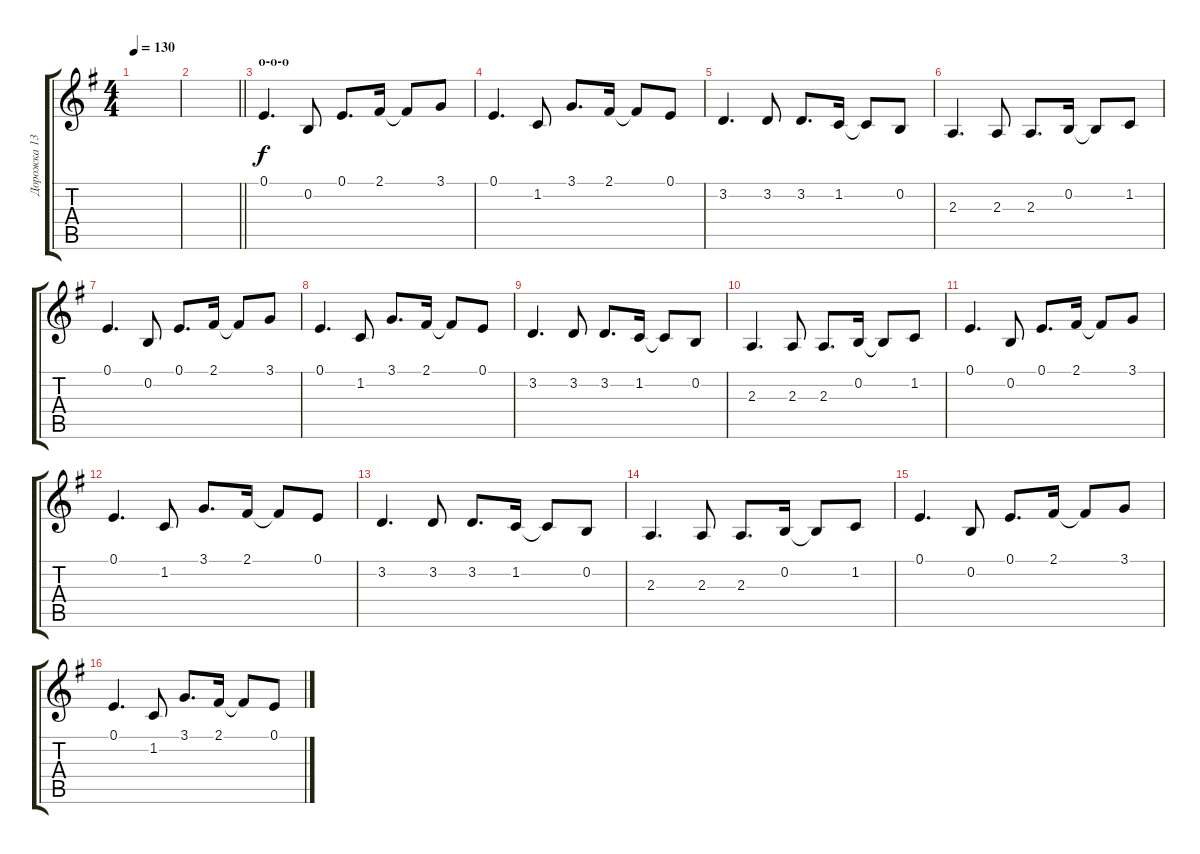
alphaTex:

\track ("Дорожка 13" "Дорожка 13") {instrument stringensemble1}
\staff {score tabs}
\tuning (E4 B3 G3 D3 A2 E2) {hide}
\ts (4 4)
\tempo 130
\clef g2
\ks eminor
|
\barLineRight lightlight
|
\section ("" "o-o-o")
0.1.4{d} 0.2.8 0.1.8{d} 2.1.16 2.1{t}.8 3.1.8 |
0.1.4{d} 1.2.8 3.1.8{d} 2.1.16 2.1{t}.8 0.1.8 |
3.2.4{d} 3.2.8 3.2.8{d} 1.2.16 1.2{t}.8 0.2.8 |
2.3.4{d} 2.3.8 2.3.8{d} 0.2.16 0.2{t}.8 1.2.8 |
0.1.4{d} 0.2.8 0.1.8{d} 2.1.16 2.1{t}.8 3.1.8 |
0.1.4{d} 1.2.8 3.1.8{d} 2.1.16 2.1{t}.8 0.1.8 |
3.2.4{d} 3.2.8 3.2.8{d} 1.2.16 1.2{t}.8 0.2.8 |
2.3.4{d} 2.3.8 2.3.8{d} 0.2.16 0.2{t}.8 1.2.8 |
0.1.4{d} 0.2.8 0.1.8{d} 2.1.16 2.1{t}.8 3.1.8 |
0.1.4{d} 1.2.8 3.1.8{d} 2.1.16 2.1{t}.8 0.1.8 |
3.2.4{d} 3.2.8 3.2.8{d} 1.2.16 1.2{t}.8 0.2.8 |
2.3.4{d} 2.3.8 2.3.8{d} 0.2.16 0.2{t}.8 1.2.8 |
0.1.4{d} 0.2.8 0.1.8{d} 2.1.16 2.1{t}.8 3.1.8 |
0.1.4{d} 1.2.8 3.1.8{d} 2.1.16 2.1{t}.8 0.1.8
